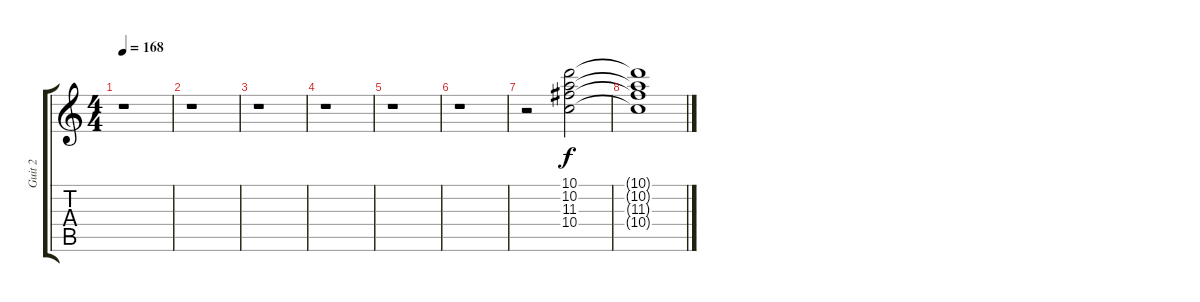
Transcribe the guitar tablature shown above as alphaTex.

\track ("Guit 2" "Guit 2") {instrument electricguitarclean}
\staff {score tabs}
\tuning (E4 B3 G3 D3 A2 E2) {hide}
\ts (4 4)
\tempo 168
\clef g2
\ks c
r.1{dy f} |
r.1 |
r.1 |
r.1 |
r.1 |
r.1 |
r.2 (10.1 10.2 11.3 10.4).2 |
(10.1{t} 10.2{t} 11.3{t} 10.4{t}).1
